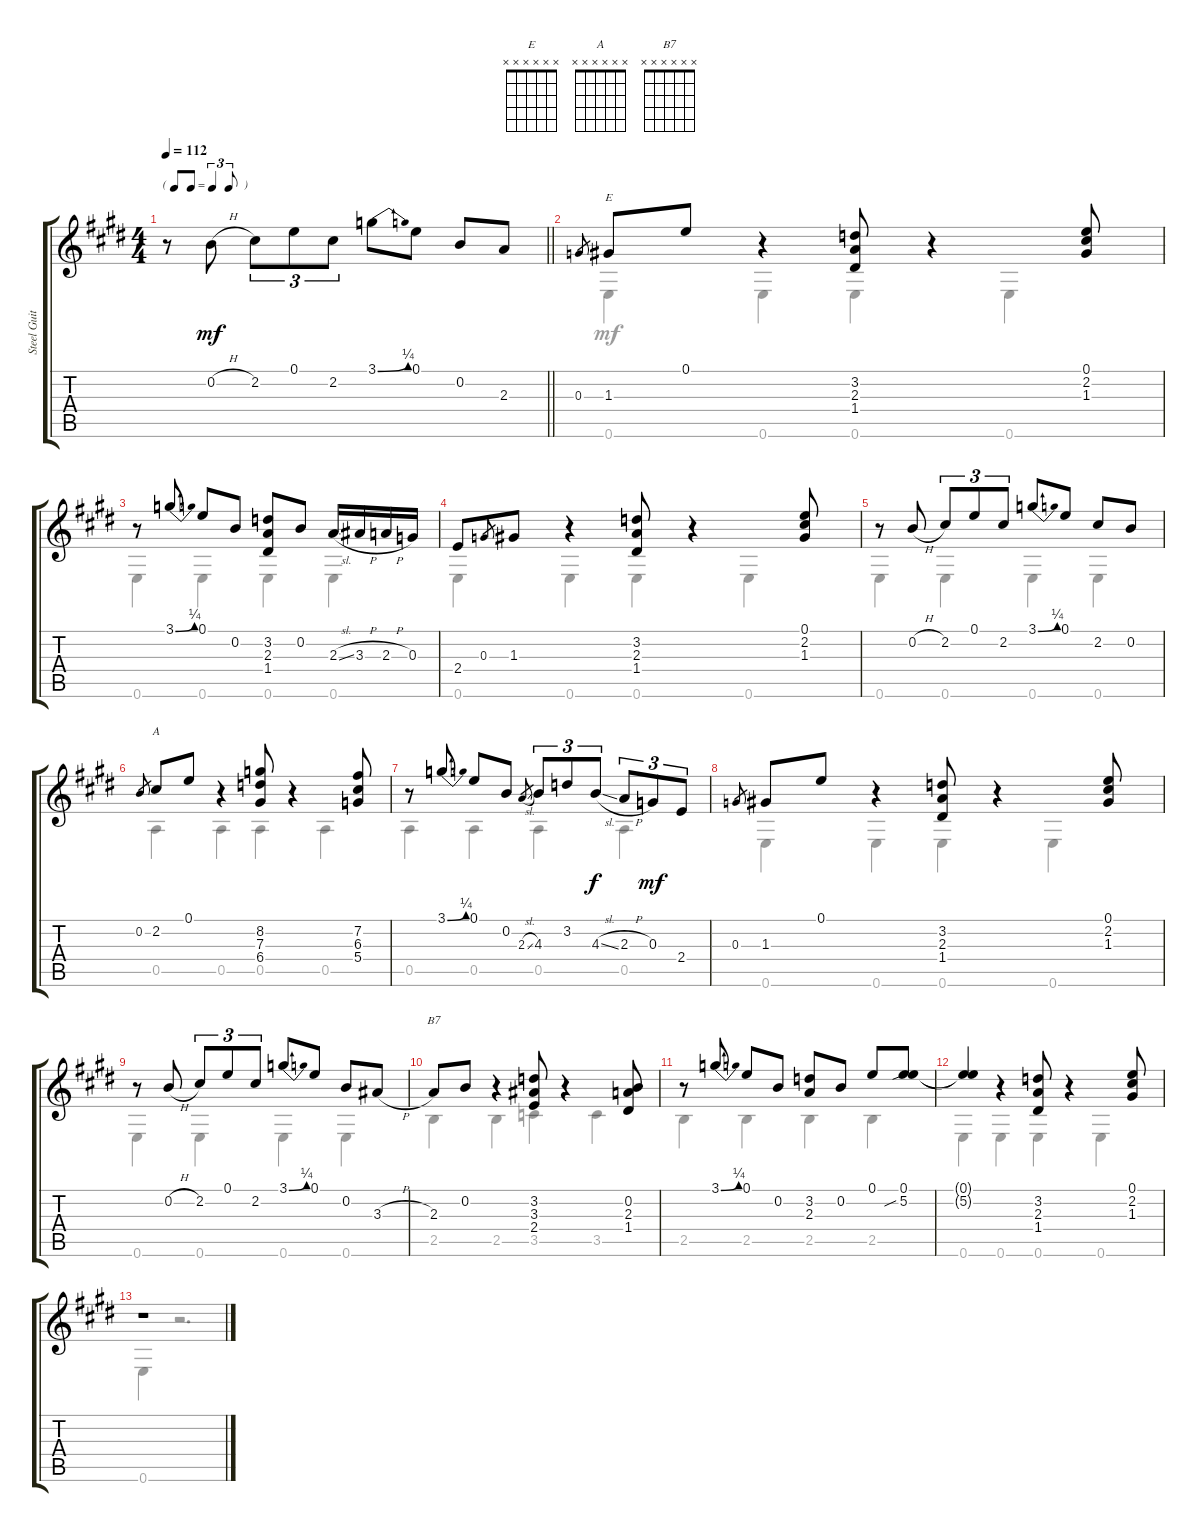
\track ("Steel Guitar" "Steel Guit") {instrument acousticguitarsteel}
\staff {score tabs}
\tuning (E4 B3 G3 D3 A2 E2) {hide}
\chord ("E" x x x x x x)
\chord ("A" x x x x x x)
\chord ("B7" x x x x x x)
\voice
\ts (4 4)
\tf triplet8th
\tempo 112
\clef g2
\barLineRight lightlight
\ks e
r.8{dy mf instrument acousticguitarsteel} 0.2{h}.8 2.2.8{tu (3 2)} 0.1.8{tu (3 2)} 2.2.8{tu (3 2)} 3.1{be (bend 0 0 60 1)}.8 0.1.8 0.2.8 2.3.8 |
0.3.8{gr} 1.3.8{ch "E"} 0.1.8 r.4 (3.2 2.3 1.4).8 r.4 (0.1 2.2 1.3).8 |
r.8 3.1{be (bend 0 0 60 1)}.8 0.1.8 0.2.8 (3.2 2.3 1.4).8 0.2.8 2.3{sl}.16 3.3{h}.16 2.3{h}.16 0.3.16 |
2.4.8 0.3.8{gr} 1.3.8 r.4 (3.2 2.3 1.4).8 r.4 (0.1 2.2 1.3).8 |
r.8 0.2{h}.8 2.2.8{tu (3 2)} 0.1.8{tu (3 2)} 2.2.8{tu (3 2)} 3.1{be (bend 0 0 60 1)}.8 0.1.8 2.2.8 0.2.8 |
0.2.8{gr} 2.2.8{ch "A"} 0.1.8 r.4 (8.2 7.3 6.4).8 r.4 (7.2 6.3 5.4).8 |
r.8 3.1{be (bend 0 0 60 1)}.8 0.1.8 0.2.8 2.3{sl}.8{gr} 4.3.8{tu (3 2)} 3.2.8{tu (3 2)} 4.3{sl}.8{tu (3 2) dy f} 2.3{h}.8{tu (3 2)} 0.3.8{tu (3 2) dy mf} 2.4.8{tu (3 2)} |
0.3.8{gr} 1.3.8 0.1.8 r.4 (3.2 2.3 1.4).8 r.4 (0.1 2.2 1.3).8 |
r.8 0.2{h}.8 2.2.8{tu (3 2)} 0.1.8{tu (3 2)} 2.2.8{tu (3 2)} 3.1{be (bend 0 0 60 1)}.8 0.1.8 0.2.8 3.3{h}.8 |
2.3.8{ch "B7"} 0.2.8 r.4 (3.2 3.3 2.4).8 r.4 (0.2 2.3 1.4).8 |
r.8 3.1{be (bend 0 0 60 1)}.8 0.1.8 0.2.8 (3.2 2.3).8 0.2.8 0.1.8 (0.1 5.2{sib}).8 |
(0.1{t} 5.2{t}).4 r.4 (3.2 2.3 1.4).8 r.4 (0.1 2.2 1.3).8 |
r.1
\voice
\clef g2
\ottava regular
\simile none
\barLineRight lightlight
\ks e
|
0.6.4 0.6.4 0.6.4 0.6.4 |
0.6.4 0.6.4 0.6.4 0.6.4 |
0.6.4 0.6.4 0.6.4 0.6.4 |
0.6.4 0.6.4 0.6.4 0.6.4 |
0.5.4 0.5.4 0.5.4 0.5.4 |
0.5.4 0.5.4 0.5.4 0.5.4 |
0.6.4 0.6.4 0.6.4 0.6.4 |
0.6.4 0.6.4 0.6.4 0.6.4 |
2.5.4 2.5.4 3.5.4 3.5.4 |
2.5.4 2.5.4 2.5.4 2.5.4 |
0.6.4 0.6.4 0.6.4 0.6.4 |
0.6.4 r.2{d}
